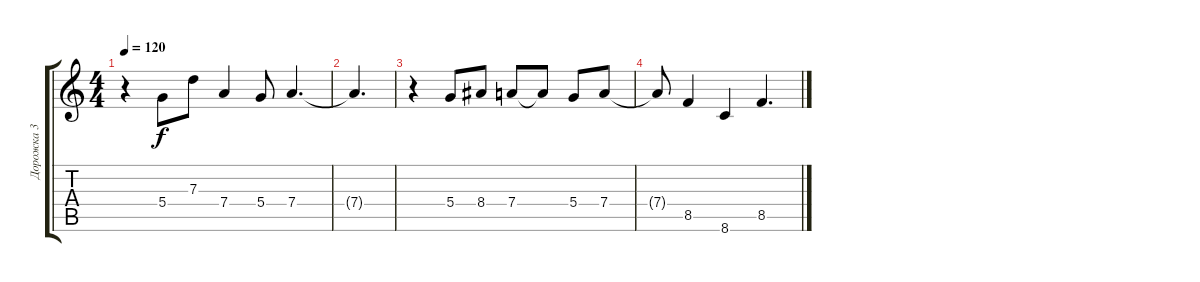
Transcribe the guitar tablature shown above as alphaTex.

\track ("Дорожка 3" "Дорожка 3") {instrument distortionguitar}
\staff {score tabs}
\tuning (E4 B3 G3 D3 A2 E2) {hide}
\ts (4 4)
\tempo 120
\clef g2
\ks c
r.4{dy f} 5.4.8 7.3.8 7.4.4 5.4.8 7.4.4{d} |
7.4{t}.4{d} |
r.4 5.4.8 8.4.8 7.4.8 7.4{t}.8 5.4.8 7.4.8 |
7.4{t}.8 8.5.4 8.6.4 8.5.4{d}
